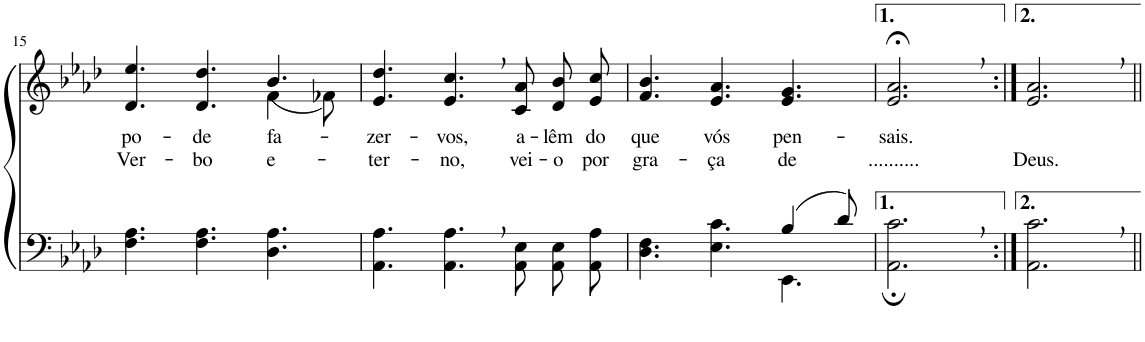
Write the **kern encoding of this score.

**kern	**kern	**text	**text
*part2	*part1	*part1	*part1
*staff2	*staff1	*staff1	*staff1
*I"Parte III e IV	*I"Parte I e II	*	*
!!LO:PB:g=z
*clefF4	*clefG2	*	*
*Trd-1c-2	*Trd-1c-2	*	*
*k[b-e-a-d-]	*k[b-e-a-d-]	*	*
*M9/8	*M9/8	*	*
=15	=15	=15	=15
!	!	!LO:LY:b	!LO:LY:b
*	*^	*	*
4.F\ 4.A-\	4.d-/ 4.ee-/	2.ryy	po-	Ver-
!	!	!	!LO:LY:b	!LO:LY:b
4.F\ 4.A-\	4.d-/ 4.dd-/	.	-de	-bo
!	!	!	!LO:LY:b	!LO:LY:b
4.D-\ 4.A-\	4.b-/	(4f\	fa-	e-
.	.	8f-X\)	.	.
=16	=16	=16	=16	=16
!	!	!	!LO:LY:b	!LO:LY:b
*	*v	*v	*	*
4.AA-\ 4.A-\	4.e-/ 4.dd-/	-zer-	-ter-
!	!	!LO:LY:b	!LO:LY:b
4.AA-\, 4.A-\,	4.e-/, 4.cc/,	-vos,	-no,
!	!	!LO:LY:b	!LO:LY:b
8AA-\ 8E-\L	8c/ 8a-/L	a-	vei-
!	!	!LO:LY:b	!LO:LY:b
8AA-\ 8E-\	8d-/ 8b-/	-lêm	-o
!	!	!LO:LY:b	!LO:LY:b
8AA-\ 8A-\J	8e-/ 8cc/J	do	por
=17	=17	=17	=17
*^	*	*	*
!	!	!	!LO:LY:b	!LO:LY:b
2.ryy	4.D-\ 4.F\	4.f/ 4.b-/	que	gra-
!	!	!	!LO:LY:b	!LO:LY:b
.	4.E-\ 4.c\	4.e-/ 4.a-/	vós	-ça
!	!	!	!LO:LY:b	!LO:LY:b
(4B-/	4.EE-\	4.e-/ 4.g/	pen-	de
8d-/)	.	.	.	.
*v	*v	*	*	*
=18	=18	=18	=18
!	!	!LO:LY:b	!LO:LY:b
2.AA-\;, 2.c\;,	2.e-/;<, 2.a-/;<,	-sais.	..........
=19:|!	=19:|!	=19:|!	=19:|!
!	!	!	!LO:LY:b
2.AA-\, 2.c\,	2.e-/, 2.a-/,	.	Deus.
=||	=||	=||	=||
*-	*-	*-	*-
